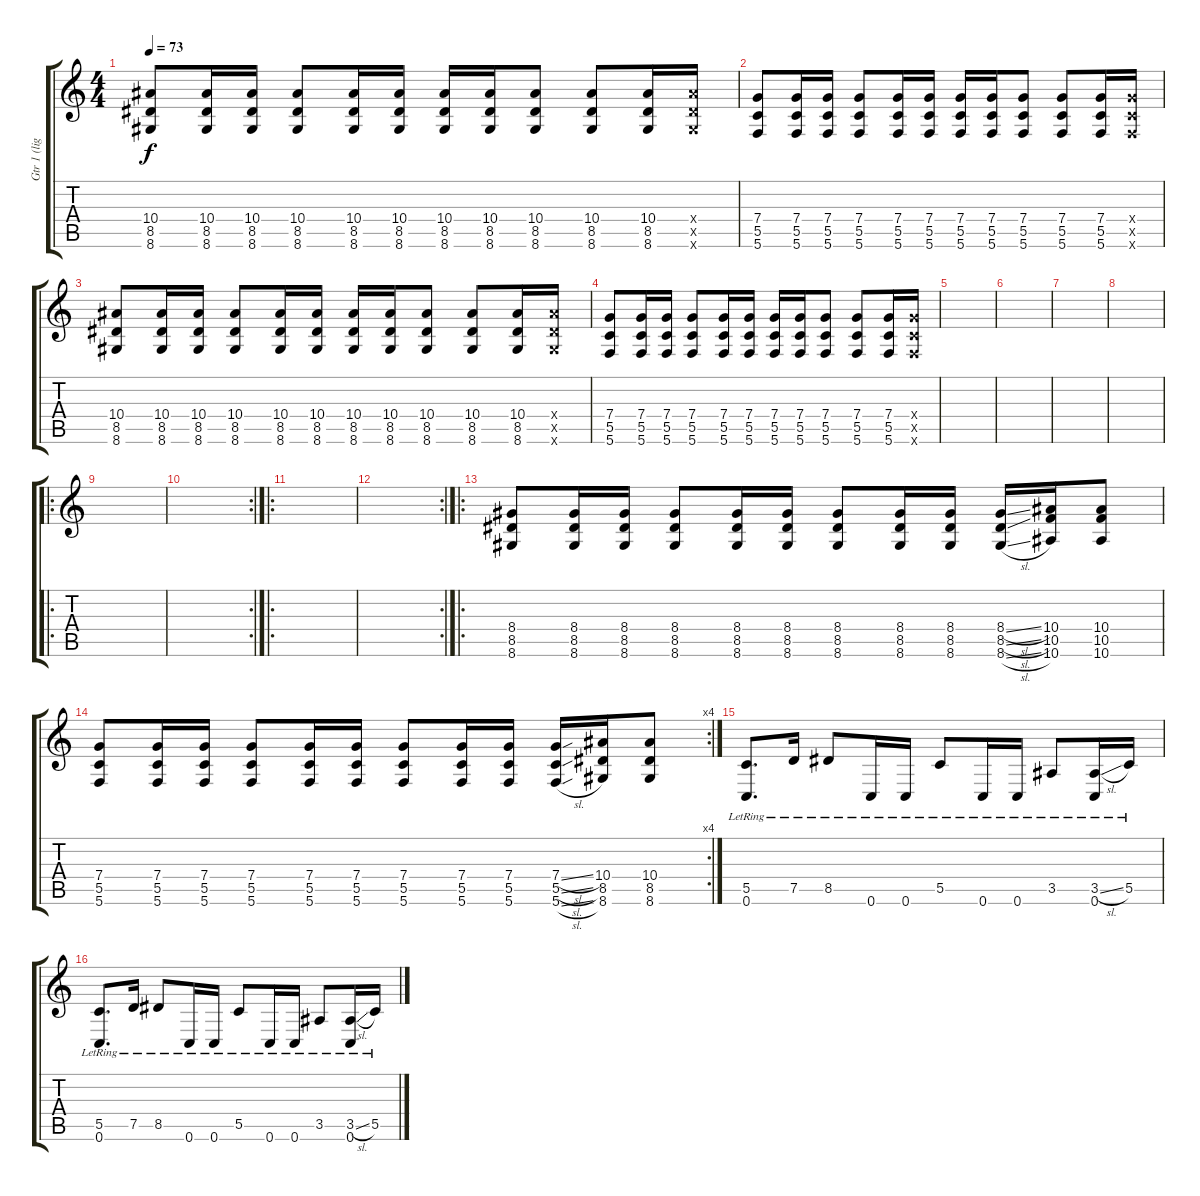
\track ("Gtr 1 (light Dist.)" "Gtr 1 (lig") {instrument distortionguitar}
\staff {score tabs}
\tuning (D4 A3 F3 C3 G2 C2) {hide}
\ts (4 4)
\tempo 73
\clef g2
\ks c
(10.4 8.5 8.6).8{dy f} (10.4 8.5 8.6).16 (10.4 8.5 8.6).16 (10.4 8.5 8.6).8 (10.4 8.5 8.6).16 (10.4 8.5 8.6).16 (10.4 8.5 8.6).16 (10.4 8.5 8.6).16 (10.4 8.5 8.6).8 (10.4 8.5 8.6).8 (10.4 8.5 8.6).16 (10.4{x} 8.5{x} 8.6{x}).16 |
(7.4 5.5 5.6).8 (7.4 5.5 5.6).16 (7.4 5.5 5.6).16 (7.4 5.5 5.6).8 (7.4 5.5 5.6).16 (7.4 5.5 5.6).16 (7.4 5.5 5.6).16 (7.4 5.5 5.6).16 (7.4 5.5 5.6).8 (7.4 5.5 5.6).8 (7.4 5.5 5.6).16 (7.4{x} 5.5{x} 5.6{x}).16 |
(10.4 8.5 8.6).8 (10.4 8.5 8.6).16 (10.4 8.5 8.6).16 (10.4 8.5 8.6).8 (10.4 8.5 8.6).16 (10.4 8.5 8.6).16 (10.4 8.5 8.6).16 (10.4 8.5 8.6).16 (10.4 8.5 8.6).8 (10.4 8.5 8.6).8 (10.4 8.5 8.6).16 (10.4{x} 8.5{x} 8.6{x}).16 |
(7.4 5.5 5.6).8 (7.4 5.5 5.6).16 (7.4 5.5 5.6).16 (7.4 5.5 5.6).8 (7.4 5.5 5.6).16 (7.4 5.5 5.6).16 (7.4 5.5 5.6).16 (7.4 5.5 5.6).16 (7.4 5.5 5.6).8 (7.4 5.5 5.6).8 (7.4 5.5 5.6).16 (7.4{x} 5.5{x} 5.6{x}).16 |
|
|
|
|
\ro
|
\rc 2
|
\ro
|
\rc 2
|
\ro
(8.4 8.5 8.6).8 (8.4 8.5 8.6).16 (8.4 8.5 8.6).16 (8.4 8.5 8.6).8 (8.4 8.5 8.6).16 (8.4 8.5 8.6).16 (8.4 8.5 8.6).8 (8.4 8.5 8.6).16 (8.4 8.5 8.6).16 (8.4{sl} 8.5{sl} 8.6{sl}).16 (10.4 10.5 10.6).16 (10.4 10.5 10.6).8 |
\rc 4
(7.4 5.5 5.6).8 (7.4 5.5 5.6).16 (7.4 5.5 5.6).16 (7.4 5.5 5.6).8 (7.4 5.5 5.6).16 (7.4 5.5 5.6).16 (7.4 5.5 5.6).8 (7.4 5.5 5.6).16 (7.4 5.5 5.6).16 (7.4{sl} 5.5{sl} 5.6{sl}).16 (10.4 8.5 8.6).16 (10.4 8.5 8.6).8 |
(5.5{lr} 0.6{lr}).8{d} 7.5{lr}.16 8.5{lr}.8 0.6{lr}.16 0.6{lr}.16 5.5{lr}.8 0.6{lr}.16 0.6{lr}.16 3.5{lr}.8 (3.5{sl lr} 0.6{lr}).16 5.5{lr}.16 |
(5.5{lr} 0.6{lr}).8{d} 7.5{lr}.16 8.5{lr}.8 0.6{lr}.16 0.6{lr}.16 5.5{lr}.8 0.6{lr}.16 0.6{lr}.16 3.5{lr}.8 (3.5{sl lr} 0.6{lr}).16 5.5{lr}.16
